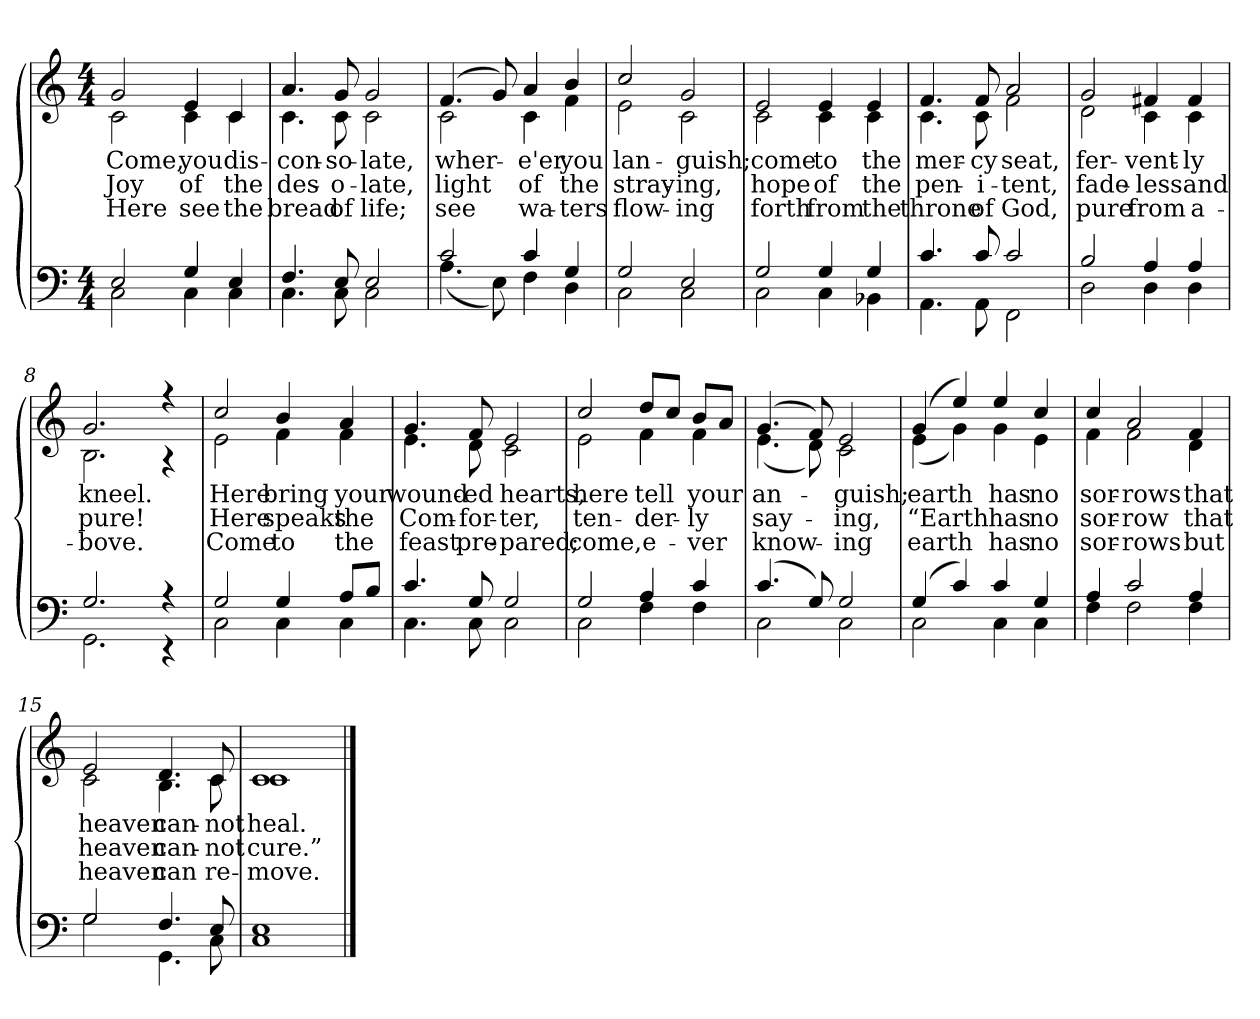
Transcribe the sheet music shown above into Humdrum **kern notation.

**kern	**kern	**text	**text	**text
*part2	*part1	*part1	*part1	*part1
*staff2	*staff1	*staff1	*staff1	*staff1
*clefF4	*clefG2	*	*	*
*k[]	*k[]	*	*	*
*M4/4	*M4/4	*	*	*
=1	=1	=1	=1	=1
*^	*	*	*	*
!	!	!LO:TX:b:i:t=Verse	!	!	!
!	!	!	!LO:LY:b	!LO:LY:b	!LO:LY:b
*	*	*^	*	*	*
2E/	2C\	2g/	2c\	Come,	Joy	Here
!	!	!	!	!LO:LY:b	!LO:LY:b	!LO:LY:b
4G/	4C\	4e/	4c\	you	of	see
!	!	!	!	!LO:LY:b	!LO:LY:b	!LO:LY:b
4E/	4C\	4c/	4c\	dis-	the	the
=2	=2	=2	=2	=2	=2	=2
!	!	!	!	!LO:LY:b	!LO:LY:b	!LO:LY:b
4.F/	4.C\	4.a/	4.c\	-con-	des-	bread
!	!	!	!	!LO:LY:b	!LO:LY:b	!LO:LY:b
8E/	8C\	8g/	8c\	-so-	-o-	of
!	!	!	!	!LO:LY:b	!LO:LY:b	!LO:LY:b
2E/	2C\	2g/	2c\	-late,	-late,	life;
=3	=3	=3	=3	=3	=3	=3
!	!	!	!	!LO:LY:b	!LO:LY:b	!LO:LY:b
2c/	(<4.A\	(>4.f/	2c\	wher-	light	see
.	8E\)	8g/)	.	.	.	.
!	!	!	!	!LO:LY:b	!LO:LY:b	!LO:LY:b
4c/	4F\	4a/	4c\	-e'er	of	wa-
!	!	!	!	!LO:LY:b	!LO:LY:b	!LO:LY:b
4G/	4D\	4b/	4f\	you	the	-ters
=4	=4	=4	=4	=4	=4	=4
!	!	!	!	!LO:LY:b	!LO:LY:b	!LO:LY:b
2G/	2C\	2cc/	2e\	lan-	stray-	flow-
!	!	!	!	!LO:LY:b	!LO:LY:b	!LO:LY:b
2E/	2C\	2g/	2c\	-guish;	-ing,	-ing
!!LO:LB:g=z	!!
=5	=5	=5	=5	=5	=5	=5
!	!	!	!	!LO:LY:b	!LO:LY:b	!LO:LY:b
2G/	2C\	2e/	2c\	come	hope	forth
!	!	!	!	!LO:LY:b	!LO:LY:b	!LO:LY:b
4G/	4C\	4e/	4c\	to	of	from
!	!	!	!	!LO:LY:b	!LO:LY:b	!LO:LY:b
4G/	4BB-X\	4e/	4c\	the	the	the
=6	=6	=6	=6	=6	=6	=6
!	!	!	!	!LO:LY:b	!LO:LY:b	!LO:LY:b
4.c/	4.AA\	4.f/	4.c\	mer-	pen-	throne
!	!	!	!	!LO:LY:b	!LO:LY:b	!LO:LY:b
8c/	8AA\	8f/	8c\	-cy	-i-	of
!	!	!	!	!LO:LY:b	!LO:LY:b	!LO:LY:b
2c/	2FF\	2a/	2f\	seat,	-tent,	God,
=7	=7	=7	=7	=7	=7	=7
!	!	!	!	!LO:LY:b	!LO:LY:b	!LO:LY:b
2B/	2D\	2g/	2d\	fer-	fade-	pure
!	!	!	!	!LO:LY:b	!LO:LY:b	!LO:LY:b
4A/	4D\	4f#X/	4c\	-vent-	-less	from
!	!	!	!	!LO:LY:b	!LO:LY:b	!LO:LY:b
4A/	4D\	4f#/	4c\	-ly	and	a-
=8	=8	=8	=8	=8	=8	=8
!	!	!	!	!LO:LY:b	!LO:LY:b	!LO:LY:b
2.G/	2.GG\	2.g/	2.B\	kneel.	pure!	-bove.
4r	4r	4r	4r	.	.	.
!!LO:LB:g=z	!!
=9	=9	=9	=9	=9	=9	=9
!	!	!	!	!LO:LY:b	!LO:LY:b	!LO:LY:b
2G/	2C\	2cc/	2e\	Here	Here	Come
!	!	!	!	!LO:LY:b	!LO:LY:b	!LO:LY:b
4G/	4C\	4b/	4f\	bring	speaks	to
!	!	!	!	!LO:LY:b	!LO:LY:b	!LO:LY:b
8A/L	4C\	4a/	4f\	your	the	the
8B/J	.	.	.	.	.	.
=10	=10	=10	=10	=10	=10	=10
!	!	!	!	!LO:LY:b	!LO:LY:b	!LO:LY:b
4.c/	4.C\	4.g/	4.e\	wound-	Com-	feast
!	!	!	!	!LO:LY:b	!LO:LY:b	!LO:LY:b
8G/	8C\	8f/	8d\	-ed	-for-	pre-
!	!	!	!	!LO:LY:b	!LO:LY:b	!LO:LY:b
2G/	2C\	2e/	2c\	hearts,	-ter,	-pared;
=11	=11	=11	=11	=11	=11	=11
!	!	!	!	!LO:LY:b	!LO:LY:b	!LO:LY:b
2G/	2C\	2cc/	2e\	here	ten-	come,
!	!	!	!	!LO:LY:b	!LO:LY:b	!LO:LY:b
4A/	4F\	8dd/L	4f\	tell	-der-	e-
.	.	8cc/J	.	.	.	.
!	!	!	!	!LO:LY:b	!LO:LY:b	!LO:LY:b
4c/	4F\	8b/L	4f\	your	-ly	-ver
.	.	8a/J	.	.	.	.
=12	=12	=12	=12	=12	=12	=12
!	!	!	!	!LO:LY:b	!LO:LY:b	!LO:LY:b
(>4.c/	2C\	(>4.g/	(<4.e\	an-	say-	know-
8G/)	.	8f/)	8d\)	.	.	.
!	!	!	!	!LO:LY:b	!LO:LY:b	!LO:LY:b
2G/	2C\	2e/	2c\	-guish;	-ing,	-ing
!!LO:LB:g=z	!!
=13	=13	=13	=13	=13	=13	=13
!	!	!	!	!LO:LY:b	!LO:LY:b	!LO:LY:b
(>4G/	2C\	(>4g/	(<4e\	earth	“Earth	earth
4c/)	.	4ee/)	4g\)	.	.	.
!	!	!	!	!LO:LY:b	!LO:LY:b	!LO:LY:b
4c/	4C\	4ee/	4g\	has	has	has
!	!	!	!	!LO:LY:b	!LO:LY:b	!LO:LY:b
4G/	4C\	4cc/	4e\	no	no	no
=14	=14	=14	=14	=14	=14	=14
!	!	!	!	!LO:LY:b	!LO:LY:b	!LO:LY:b
4A/	4F\	4cc/	4f\	sor-	sor-	sor-
!	!	!	!	!LO:LY:b	!LO:LY:b	!LO:LY:b
2c/	2F\	2a/	2f\	-rows	-row	-rows
!	!	!	!	!LO:LY:b	!LO:LY:b	!LO:LY:b
4A/	4F\	4f/	4d\	that	that	but
=15	=15	=15	=15	=15	=15	=15
!	!	!	!	!LO:LY:b	!LO:LY:b	!LO:LY:b
2G/	2G\	2e/	2c\	heaven	heaven	heaven
!	!	!	!	!LO:LY:b	!LO:LY:b	!LO:LY:b
4.F/	4.GG\	4.d/	4.B\	can-	can-	can
!	!	!	!	!LO:LY:b	!LO:LY:b	!LO:LY:b
8E/	8C\	8c/	8c\	-not	-not	re-
=16	=16	=16	=16	=16	=16	=16
!	!	!	!	!LO:LY:b	!LO:LY:b	!LO:LY:b
1E	1C	1c	1c	heal.	cure.”	-move.
*v	*v	*	*	*	*	*
*	*v	*v	*	*	*
==	==	==	==	==
*-	*-	*-	*-	*-
